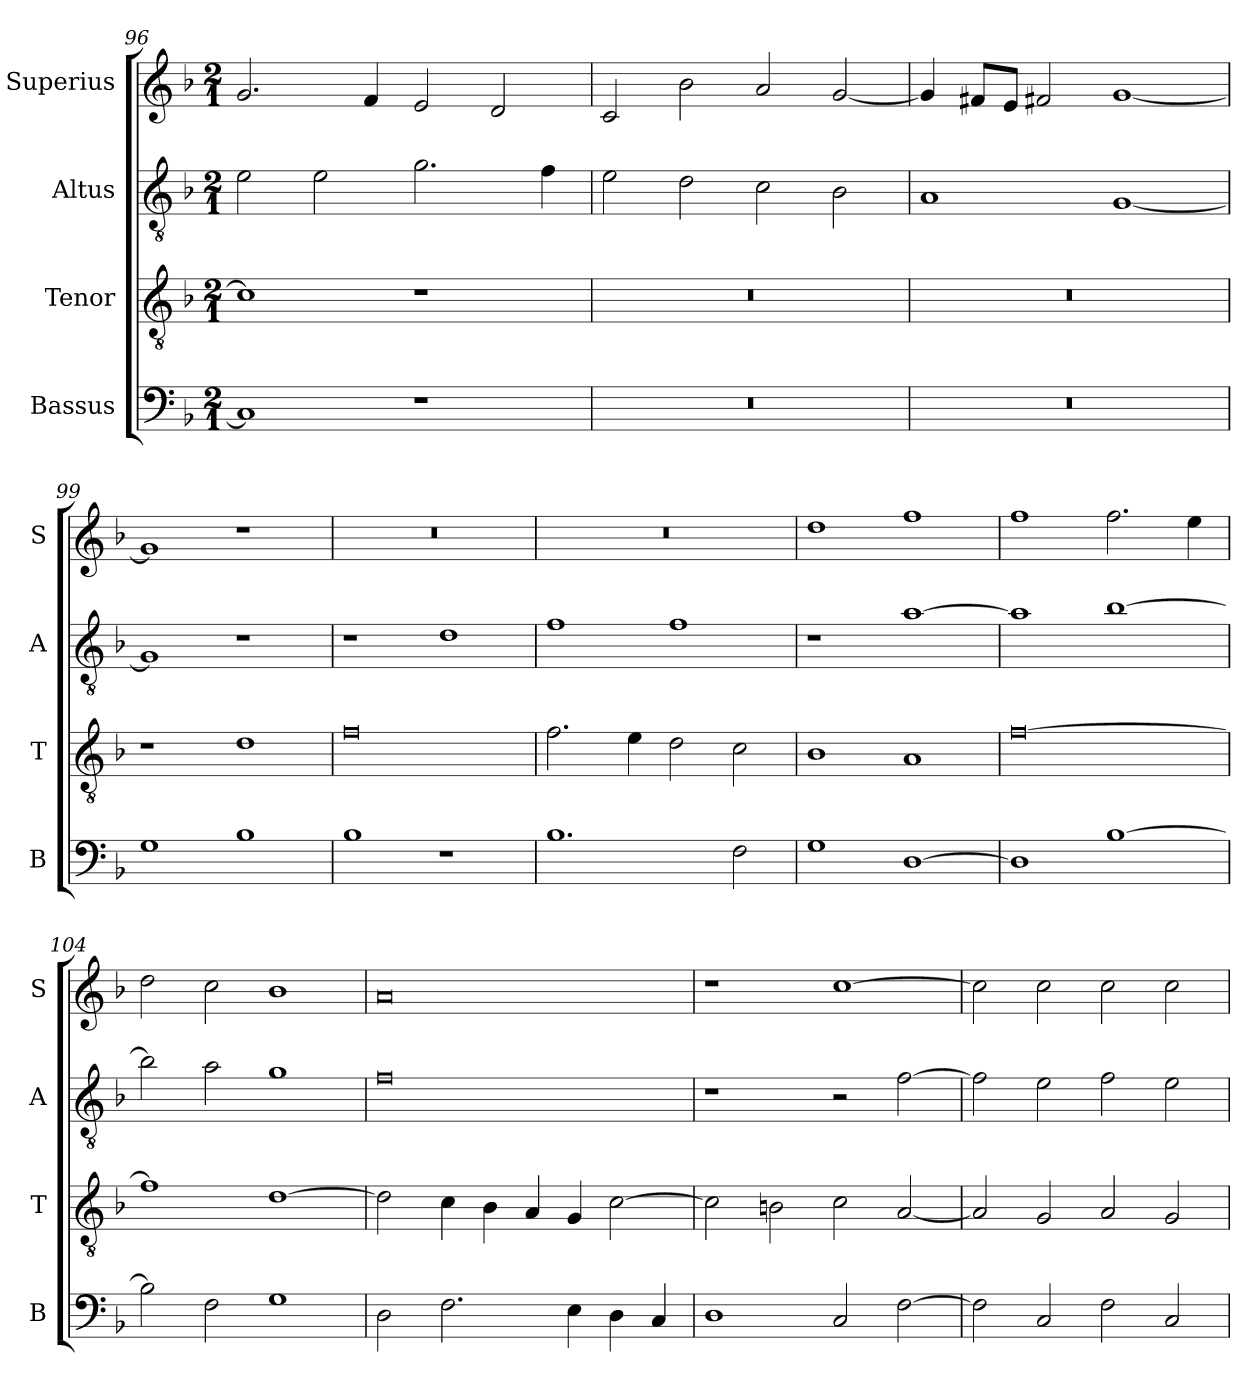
**kern	**kern	**kern	**kern
*part4	*part3	*part2	*part1
*staff4	*staff3	*staff2	*staff1
*I"Bassus	*I"Tenor	*I"Altus	*I"Superius
*I'B	*I'T	*I'A	*I'S
*clefF4	*clefGv2	*clefGv2	*clefG2
*k[b-]	*k[b-]	*k[b-]	*k[b-]
*F:	*F:	*F:	*F:
*M2/1	*M2/1	*M2/1	*M2/1
=96	=96	=96	=96
1C]	1c]	2e	2.g
.	.	2e	.
.	.	.	4f
1r	1r	2.g	2e
.	.	.	2d
.	.	4f	.
=97	=97	=97	=97
0r	0r	2e	2c
.	.	2d	2b-
.	.	2c	2a
.	.	2B-	[2g
=98	=98	=98	=98
0r	0r	1A	4g]
.	.	.	8f#XL
.	.	.	8eJ
.	.	.	2f#X
.	.	[1G	[1g
=99	=99	=99	=99
1G	1r	1G]	1g]
1B-	1d	1r	1r
=100	=100	=100	=100
1B-	0f	1r	0r
1r	.	1d	.
=101	=101	=101	=101
1.B-	2.f	1f	0r
.	4e	.	.
.	2d	1f	.
2F	2c	.	.
=102	=102	=102	=102
1G	1B-	1r	1dd
[1D	1A	[1a	1ff
=103	=103	=103	=103
1D]	[0f	1a]	1ff
[1B-	.	[1b-	2.ff
.	.	.	4ee
=104	=104	=104	=104
2B-]	1f]	2b-]	2dd
2F	.	2a	2cc
1G	[1d	1g	1b-
=105	=105	=105	=105
2D	2d]	0f	0a
2.F	4c	.	.
.	4B-	.	.
.	4A	.	.
4E	4G	.	.
4D	[2c	.	.
4C	.	.	.
=106	=106	=106	=106
1D	2c]	1r	1r
.	2Bn	.	.
2C	2c	2r	[1cc
[2F	[2A	[2f	.
=107	=107	=107	=107
2F]	2A]	2f]	2cc]
2C	2G	2e	2cc
2F	2A	2f	2cc
2C	2G	2e	2cc
=	=	=	=
*-	*-	*-	*-
